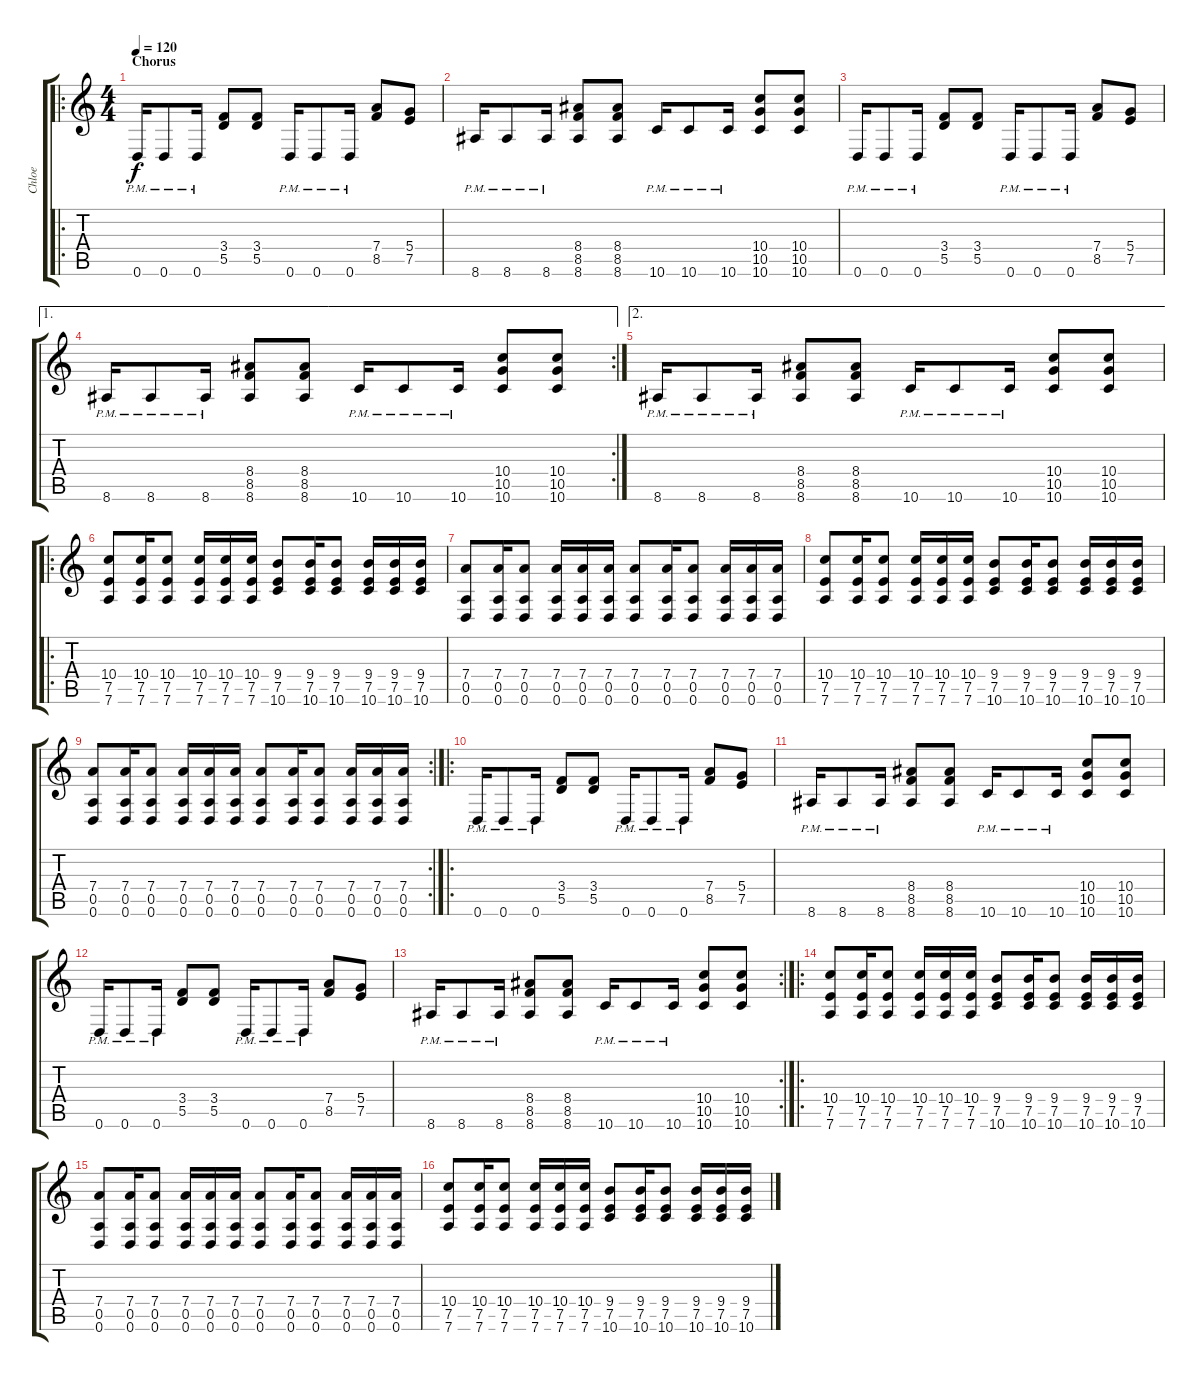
\track ("Chloe" "Chloe") {instrument distortionguitar}
\staff {score tabs}
\tuning (E4 B3 G3 D3 A2 D2) {hide}
\ro
\ts (4 4)
\section ("" "Chorus")
\tempo 120
\clef g2
\ks c
0.6{pm}.16{dy f} 0.6{pm}.8 0.6{pm}.16 (3.4 5.5).8 (3.4 5.5).8 0.6{pm}.16 0.6{pm}.8 0.6{pm}.16 (7.4 8.5).8 (5.4 7.5).8 |
8.6{pm}.16 8.6{pm}.8 8.6{pm}.16 (8.4 8.5 8.6).8 (8.4 8.5 8.6).8 10.6{pm}.16 10.6{pm}.8 10.6{pm}.16 (10.4 10.5 10.6).8 (10.4 10.5 10.6).8 |
0.6{pm}.16 0.6{pm}.8 0.6{pm}.16 (3.4 5.5).8 (3.4 5.5).8 0.6{pm}.16 0.6{pm}.8 0.6{pm}.16 (7.4 8.5).8 (5.4 7.5).8 |
\ae 1
\rc 2
8.6{pm}.16 8.6{pm}.8 8.6{pm}.16 (8.4 8.5 8.6).8 (8.4 8.5 8.6).8 10.6{pm}.16 10.6{pm}.8 10.6{pm}.16 (10.4 10.5 10.6).8 (10.4 10.5 10.6).8 |
\ae 2
8.6{pm}.16 8.6{pm}.8 8.6{pm}.16 (8.4 8.5 8.6).8 (8.4 8.5 8.6).8 10.6{pm}.16 10.6{pm}.8 10.6{pm}.16 (10.4 10.5 10.6).8 (10.4 10.5 10.6).8 |
\ro
(10.4 7.5 7.6).8 (10.4 7.5 7.6).16 (10.4 7.5 7.6).8 (10.4 7.5 7.6).16 (10.4 7.5 7.6).16 (10.4 7.5 7.6).16 (9.4 7.5 10.6).8 (9.4 7.5 10.6).16 (9.4 7.5 10.6).8 (9.4 7.5 10.6).16 (9.4 7.5 10.6).16 (9.4 7.5 10.6).16 |
(7.4 0.5 0.6).8 (7.4 0.5 0.6).16 (7.4 0.5 0.6).8 (7.4 0.5 0.6).16 (7.4 0.5 0.6).16 (7.4 0.5 0.6).16 (7.4 0.5 0.6).8 (7.4 0.5 0.6).16 (7.4 0.5 0.6).8 (7.4 0.5 0.6).16 (7.4 0.5 0.6).16 (7.4 0.5 0.6).16 |
(10.4 7.5 7.6).8 (10.4 7.5 7.6).16 (10.4 7.5 7.6).8 (10.4 7.5 7.6).16 (10.4 7.5 7.6).16 (10.4 7.5 7.6).16 (9.4 7.5 10.6).8 (9.4 7.5 10.6).16 (9.4 7.5 10.6).8 (9.4 7.5 10.6).16 (9.4 7.5 10.6).16 (9.4 7.5 10.6).16 |
\rc 2
(7.4 0.5 0.6).8 (7.4 0.5 0.6).16 (7.4 0.5 0.6).8 (7.4 0.5 0.6).16 (7.4 0.5 0.6).16 (7.4 0.5 0.6).16 (7.4 0.5 0.6).8 (7.4 0.5 0.6).16 (7.4 0.5 0.6).8 (7.4 0.5 0.6).16 (7.4 0.5 0.6).16 (7.4 0.5 0.6).16 |
\ro
0.6{pm}.16 0.6{pm}.8 0.6{pm}.16 (3.4 5.5).8 (3.4 5.5).8 0.6{pm}.16 0.6{pm}.8 0.6{pm}.16 (7.4 8.5).8 (5.4 7.5).8 |
8.6{pm}.16 8.6{pm}.8 8.6{pm}.16 (8.4 8.5 8.6).8 (8.4 8.5 8.6).8 10.6{pm}.16 10.6{pm}.8 10.6{pm}.16 (10.4 10.5 10.6).8 (10.4 10.5 10.6).8 |
0.6{pm}.16 0.6{pm}.8 0.6{pm}.16 (3.4 5.5).8 (3.4 5.5).8 0.6{pm}.16 0.6{pm}.8 0.6{pm}.16 (7.4 8.5).8 (5.4 7.5).8 |
\rc 2
8.6{pm}.16 8.6{pm}.8 8.6{pm}.16 (8.4 8.5 8.6).8 (8.4 8.5 8.6).8 10.6{pm}.16 10.6{pm}.8 10.6{pm}.16 (10.4 10.5 10.6).8 (10.4 10.5 10.6).8 |
\ro
(10.4 7.5 7.6).8 (10.4 7.5 7.6).16 (10.4 7.5 7.6).8 (10.4 7.5 7.6).16 (10.4 7.5 7.6).16 (10.4 7.5 7.6).16 (9.4 7.5 10.6).8 (9.4 7.5 10.6).16 (9.4 7.5 10.6).8 (9.4 7.5 10.6).16 (9.4 7.5 10.6).16 (9.4 7.5 10.6).16 |
(7.4 0.5 0.6).8 (7.4 0.5 0.6).16 (7.4 0.5 0.6).8 (7.4 0.5 0.6).16 (7.4 0.5 0.6).16 (7.4 0.5 0.6).16 (7.4 0.5 0.6).8 (7.4 0.5 0.6).16 (7.4 0.5 0.6).8 (7.4 0.5 0.6).16 (7.4 0.5 0.6).16 (7.4 0.5 0.6).16 |
(10.4 7.5 7.6).8 (10.4 7.5 7.6).16 (10.4 7.5 7.6).8 (10.4 7.5 7.6).16 (10.4 7.5 7.6).16 (10.4 7.5 7.6).16 (9.4 7.5 10.6).8 (9.4 7.5 10.6).16 (9.4 7.5 10.6).8 (9.4 7.5 10.6).16 (9.4 7.5 10.6).16 (9.4 7.5 10.6).16
